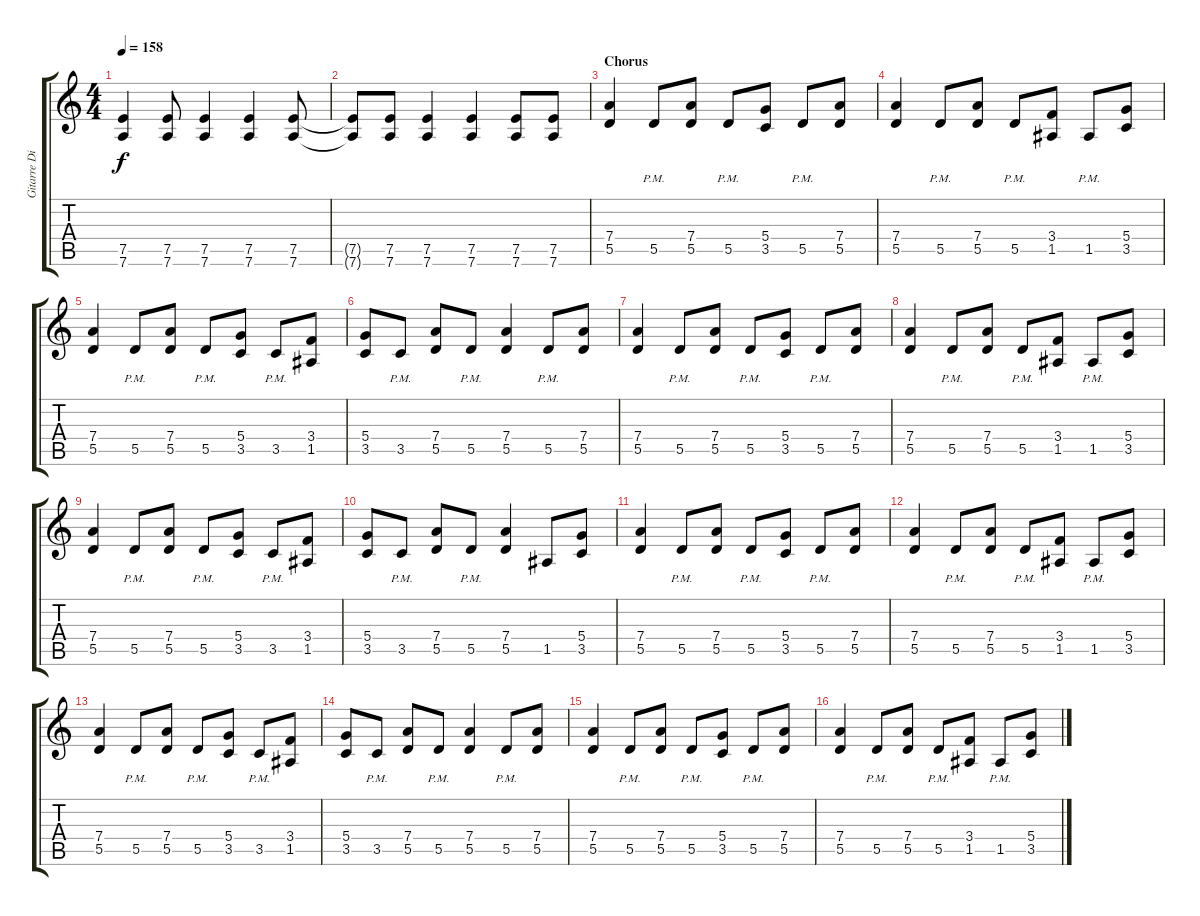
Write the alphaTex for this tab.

\track ("Gitarre Distortion" "Gitarre Di") {instrument distortionguitar}
\staff {score tabs}
\tuning (E4 B3 G3 D3 A2 D2) {hide}
\ts (4 4)
\tempo 158
\clef g2
\ks c
(7.5 7.6).4{dy f} (7.5 7.6).8 (7.5 7.6).4 (7.5 7.6).4 (7.5 7.6).8 |
(7.5{t} 7.6{t}).8 (7.5 7.6).8 (7.5 7.6).4 (7.5 7.6).4 (7.5 7.6).8 (7.5 7.6).8 |
\section ("" "Chorus")
(7.4 5.5).4 5.5{pm}.8 (7.4 5.5).8 5.5{pm}.8 (5.4 3.5).8 5.5{pm}.8 (7.4 5.5).8 |
(7.4 5.5).4 5.5{pm}.8 (7.4 5.5).8 5.5{pm}.8 (3.4 1.5).8 1.5{pm}.8 (5.4 3.5).8 |
(7.4 5.5).4 5.5{pm}.8 (7.4 5.5).8 5.5{pm}.8 (5.4 3.5).8 3.5{pm}.8 (3.4 1.5).8 |
(5.4 3.5).8 3.5{pm}.8 (7.4 5.5).8 5.5{pm}.8 (7.4 5.5).4 5.5{pm}.8 (7.4 5.5).8 |
(7.4 5.5).4 5.5{pm}.8 (7.4 5.5).8 5.5{pm}.8 (5.4 3.5).8 5.5{pm}.8 (7.4 5.5).8 |
(7.4 5.5).4 5.5{pm}.8 (7.4 5.5).8 5.5{pm}.8 (3.4 1.5).8 1.5{pm}.8 (5.4 3.5).8 |
(7.4 5.5).4 5.5{pm}.8 (7.4 5.5).8 5.5{pm}.8 (5.4 3.5).8 3.5{pm}.8 (3.4 1.5).8 |
(5.4 3.5).8 3.5{pm}.8 (7.4 5.5).8 5.5{pm}.8 (7.4 5.5).4 1.5.8 (5.4 3.5).8 |
(7.4 5.5).4 5.5{pm}.8 (7.4 5.5).8 5.5{pm}.8 (5.4 3.5).8 5.5{pm}.8 (7.4 5.5).8 |
(7.4 5.5).4 5.5{pm}.8 (7.4 5.5).8 5.5{pm}.8 (3.4 1.5).8 1.5{pm}.8 (5.4 3.5).8 |
(7.4 5.5).4 5.5{pm}.8 (7.4 5.5).8 5.5{pm}.8 (5.4 3.5).8 3.5{pm}.8 (3.4 1.5).8 |
(5.4 3.5).8 3.5{pm}.8 (7.4 5.5).8 5.5{pm}.8 (7.4 5.5).4 5.5{pm}.8 (7.4 5.5).8 |
(7.4 5.5).4 5.5{pm}.8 (7.4 5.5).8 5.5{pm}.8 (5.4 3.5).8 5.5{pm}.8 (7.4 5.5).8 |
(7.4 5.5).4 5.5{pm}.8 (7.4 5.5).8 5.5{pm}.8 (3.4 1.5).8 1.5{pm}.8 (5.4 3.5).8
